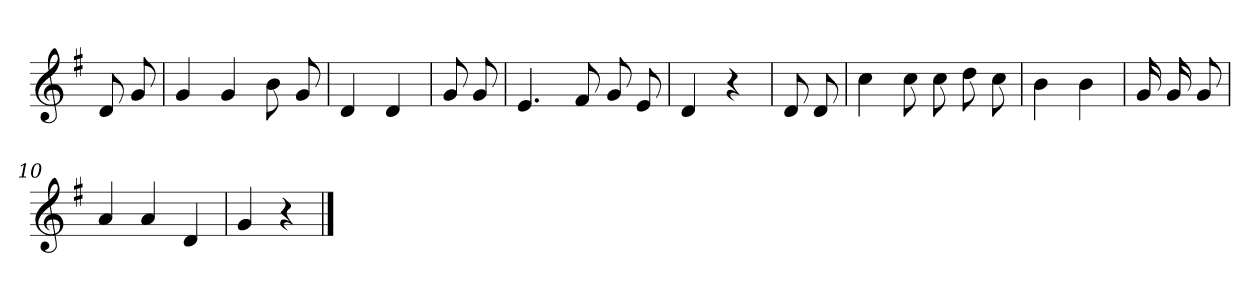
**kern
*part1
*staff1
*clefG2
*k[f#]
*G:
=
8d
8g
=1
4g
4g
8b
8g
=2
4d
4d
=3
8g
8g
=4
4.e
8f#
8g
8e
=5
4d
4r
=6
8d
8d
=7
4cc
8cc
8cc
8dd
8cc
=8
4b
4b
=9
16g
16g
8g
=10
4a
4a
4d
=11
4g
4r
==
*-
